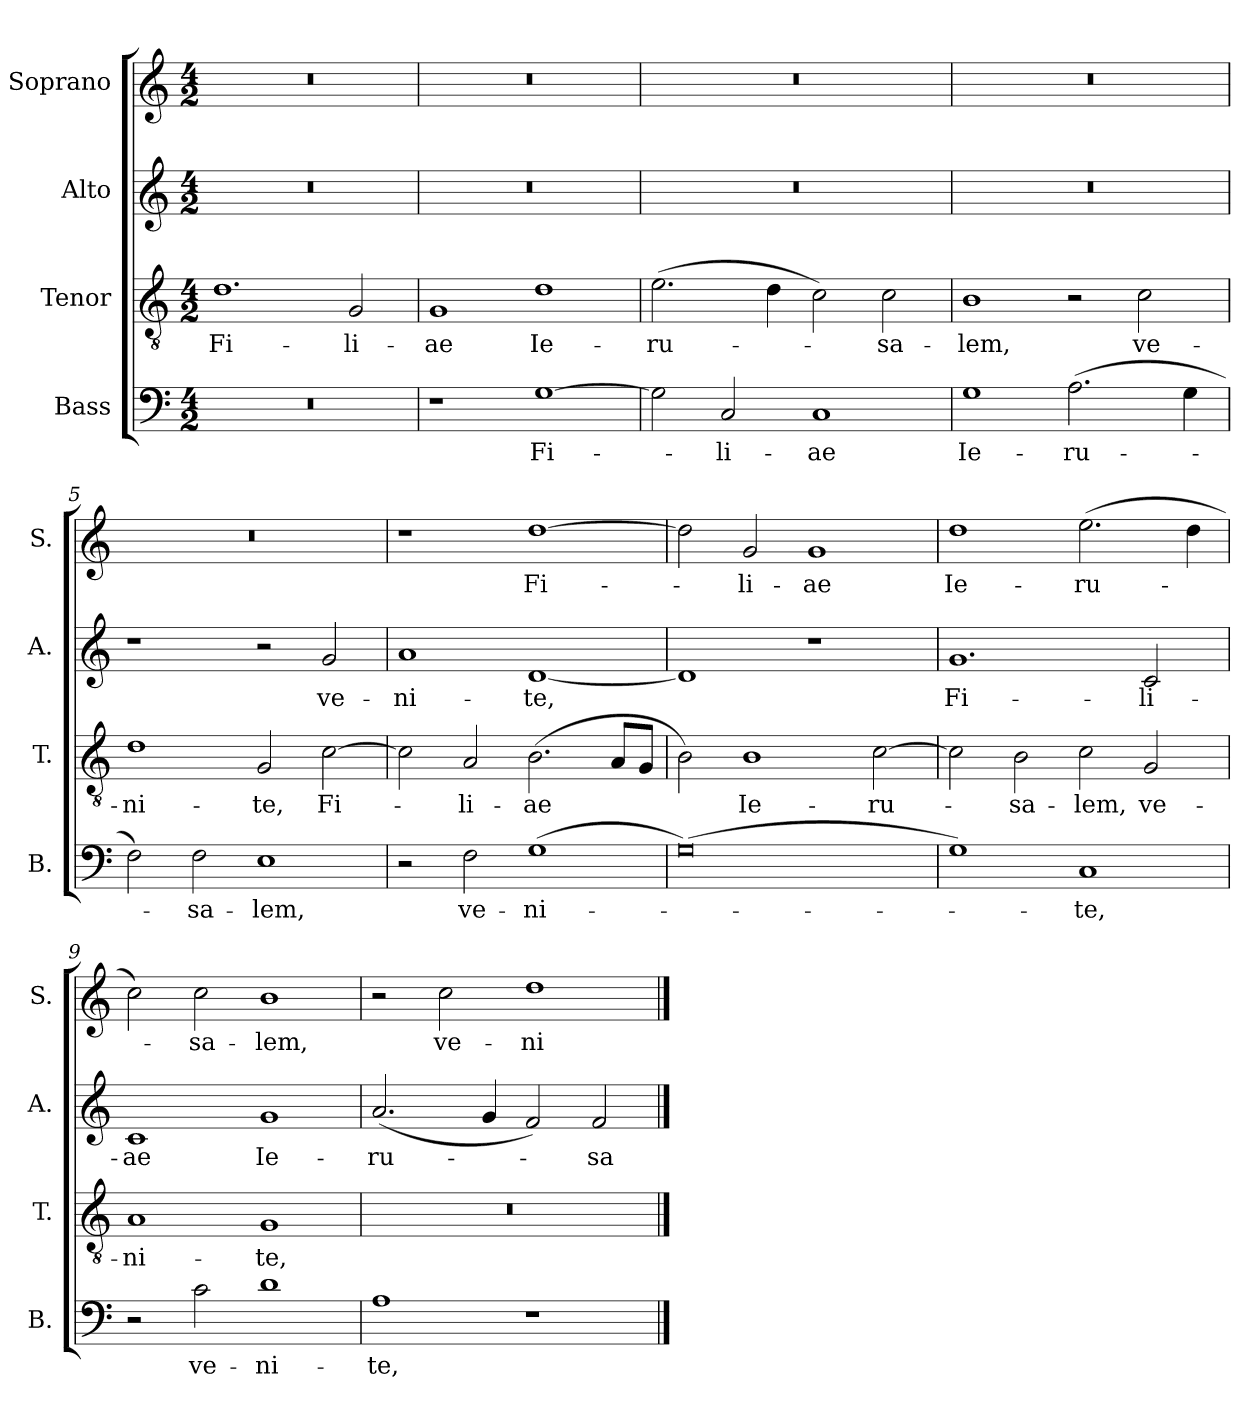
**kern	**text	**kern	**text	**kern	**text	**kern	**text
*part4	*part4	*part3	*part3	*part2	*part2	*part1	*part1
*staff4	*staff4	*staff3	*staff3	*staff2	*staff2	*staff1	*staff1
*I"Bass	*	*I"Tenor	*	*I"Alto	*	*I"Soprano	*
*I'B.	*	*I'T.	*	*I'A.	*	*I'S.	*
*clefF4	*	*clefGv2	*	*clefG2	*	*clefG2	*
*k[]	*	*k[]	*	*k[]	*	*k[]	*
*M4/2	*	*M4/2	*	*M4/2	*	*M4/2	*
=1	=1	=1	=1	=1	=1	=1	=1
0r	.	1.d	Fi-	0r	.	0r	.
.	.	2G/	-li-	.	.	.	.
=2	=2	=2	=2	=2	=2	=2	=2
1r	.	1G	-ae	0r	.	0r	.
[1G	Fi-	1d	Ie-	.	.	.	.
=3	=3	=3	=3	=3	=3	=3	=3
2G\]	.	(>2.e\	-ru-	0r	.	0r	.
2C/	-li-	.	.	.	.	.	.
.	.	4d\	.	.	.	.	.
1C	-ae	2c\)	.	.	.	.	.
.	.	2c\	-sa-	.	.	.	.
=4	=4	=4	=4	=4	=4	=4	=4
1G	Ie-	1B	-lem,	0r	.	0r	.
(>2.A\	-ru-	2r	.	.	.	.	.
.	.	2c\	ve-	.	.	.	.
4G\	.	.	.	.	.	.	.
=5	=5	=5	=5	=5	=5	=5	=5
2F\)	.	1d	-ni-	1r	.	0r	.
2F\	-sa-	.	.	.	.	.	.
1E	-lem,	2G/	-te,	2r	.	.	.
.	.	[2c\	Fi-	2g/	ve-	.	.
=6	=6	=6	=6	=6	=6	=6	=6
2r	.	2c\]	.	1a	-ni-	1r	.
2F\	ve-	2A/	-li-	.	.	.	.
(>1G	-ni-	(>2.B\	-ae	[1d	-te,	[1dd	Fi-
.	.	8A/L	.	.	.	.	.
.	.	8G/J	.	.	.	.	.
!!LO:LB:g=z
=7	=7	=7	=7	=7	=7	=7	=7
(>0G)	.	2B\)	.	1d]	.	2dd\]	.
.	.	1B	Ie-	.	.	2g/	-li-
.	.	.	.	1r	.	1g	-ae
.	.	[2c\	-ru-	.	.	.	.
=8	=8	=8	=8	=8	=8	=8	=8
1G)	.	2c\]	.	1.g	Fi-	1dd	Ie-
.	.	2B\	-sa-	.	.	.	.
1C	-te,	2c\	-lem,	.	.	(>2.ee\	-ru-
.	.	2G/	ve-	2c/	-li-	.	.
.	.	.	.	.	.	4dd\	.
=9	=9	=9	=9	=9	=9	=9	=9
2r	.	1A	-ni-	1c	-ae	2cc\)	.
2c\	ve-	.	.	.	.	2cc\	-sa-
1d	-ni-	1G	-te,	1g	Ie-	1b	-lem,
=10	=10	=10	=10	=10	=10	=10	=10
1A	-te,	0r	.	(<2.a/	-ru-	2r	.
.	.	.	.	.	.	2cc\	ve-
.	.	.	.	4g/	.	.	.
1r	.	.	.	2f/)	.	1dd	-ni
.	.	.	.	2f/	-sa	.	.
==	==	==	==	==	==	==	==
*-	*-	*-	*-	*-	*-	*-	*-
